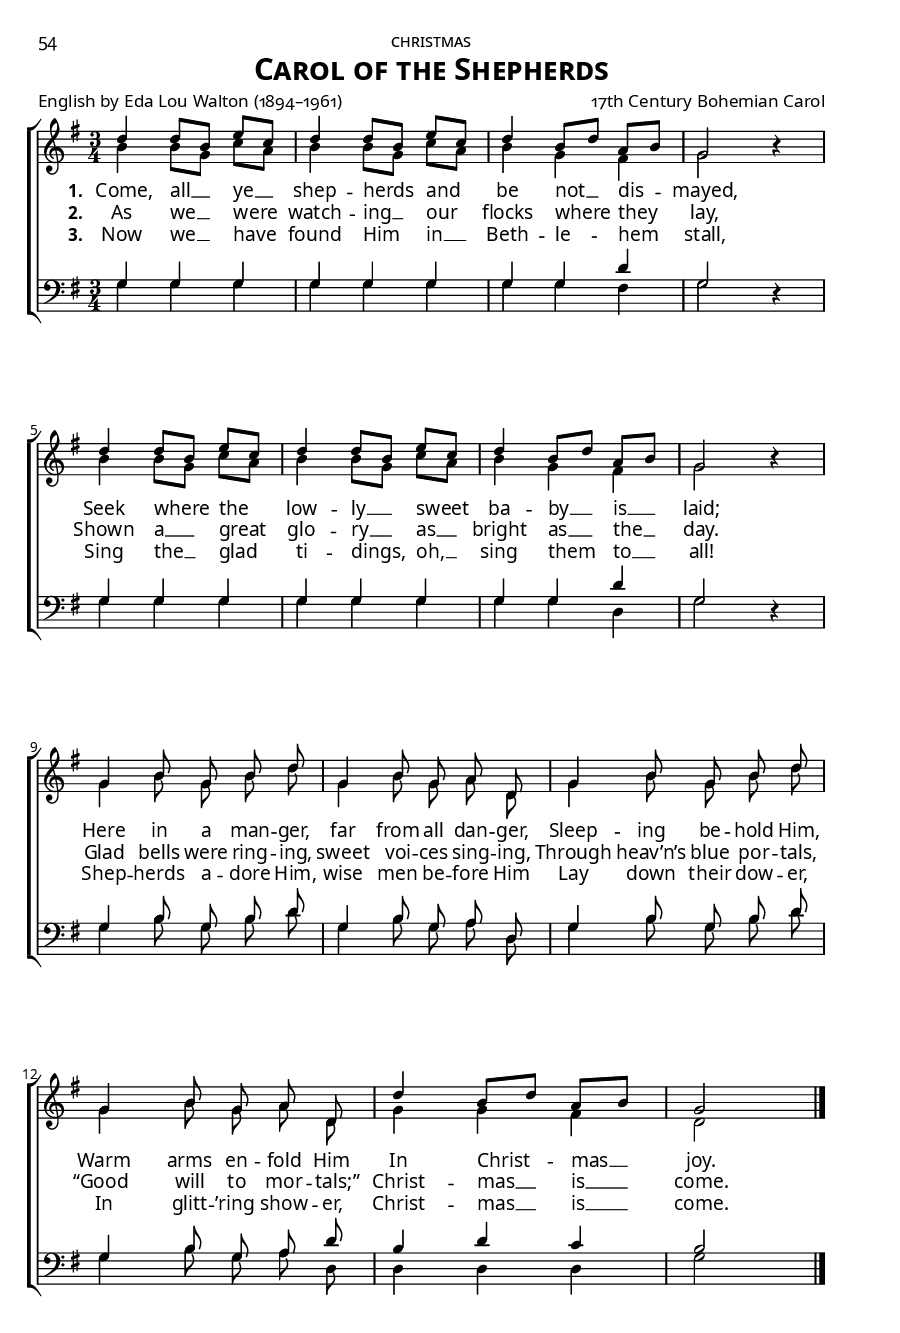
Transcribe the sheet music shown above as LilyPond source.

\version "2.14.2"
\include "util.ly"
\header {
  title = \markup{\override #'(font-name . "Garamond Premier Pro Semibold"){ \abs-fontsize #15 \smallCapsOldStyle"Carol of the Shepherds"}}
  poet = \markup\oldStyleNum"English by Eda Lou Walton (1894–1961)"
  composer = \markup\oldStyleNum"17th Century Bohemian Carol"
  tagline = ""
}
\paper {
  paper-height = 9\in
  paper-width = 6\in
  indent = 0\in
  %system-system-spacing = #'((basic-distance . 10) (padding . 0))
  %system-system-spacing =
  %  #'((basic-distance . 0)
  %     (minimum-distance . 0)
  %     (padding . -0.35)
  %     (stretchability . 100))
  ragged-last-bottom = ##f
  ragged-bottom = ##f
  two-sided = ##t
  inner-margin = 0.5\in
  outer-margin = 0.25\in
  top-margin = 0.25\in
  bottom-margin = 0.25\in
  first-page-number = #054
  print-first-page-number = ##t
  headerLine = \markup{\override #'(font-name . "Garamond Premier Pro") \smallCapsOldStyle"christmas"}
  oddHeaderMarkup = \markup\fill-line{
     \override #'(font-name . "Garamond Premier Pro")\abs-fontsize #8.5
     \combine 
        \fill-line{"" \on-the-fly #print-page-number-check-first
        \oldStylePageNum""
        }
        \fill-line{\headerLine}
  }
  evenHeaderMarkup = \markup {
     \override #'(font-name . "Garamond Premier Pro")\abs-fontsize #8.5
     \combine
        \on-the-fly #print-page-number-check-first
        \oldStylePageNum""
        \fill-line{\headerLine}
  }
}
#(set-global-staff-size 15) \paper{ #(define fonts (make-pango-font-tree "GoudyOlSt BT" "Garamond Premier Pro" "Garamond Premier Pro" (/ 15 20))) }
global = {
  \key g \major
  \time 3/4
  \autoBeamOff
}

sopMusic = \relative c'' {
  d4 d8[ b] e[ c] |
  d4 d8[ b] e[ c] |
  d4 b8[ d] a[ b] g2 b4\rest | \break
  
  d4 d8[ b] e[ c] |
  d4 d8[ b] e[ c] |
  d4 b8[ d] a[ b] g2 b4\rest | \break
  
  g4 b8\noBeam g\noBeam b\noBeam d\noBeam |
  g,4 b8\noBeam g\noBeam a\noBeam d,\noBeam |
  g4 b8\noBeam g\noBeam b\noBeam d\noBeam | \break
  
  g,4 b8\noBeam g\noBeam a\noBeam d,\noBeam |
  d'4 b8[ d] a[ b] |
  \partial 2 g2 \bar "|."
}
sopWords = \lyricmode {
  
}

altoMusic = \relative c'' {
  b4 b8[ g] c[ a] |
  b4 b8[ g] c[ a] |
  b4 g fis g2 s4 |
  
  b4 b8[ g] c[ a] |
  b4 b8[ g] c[ a] |
  b4 g fis g2 s4 |
  
  g4 b8\noBeam g\noBeam b\noBeam d\noBeam |
  g,4 b8\noBeam g\noBeam a\noBeam d,\noBeam |
  g4 b8\noBeam g\noBeam b\noBeam d\noBeam |
  
  g,4 b8\noBeam g\noBeam a\noBeam d,\noBeam |
  g4 g fis |
  d2 \bar "|."
}
altoWords = \lyricmode {
  \dropLyricsV
  \set stanza = #"1. "
  Come, all __ ye __ shep -- herds and
%8.5x11 __
  be not __ dis -- mayed,
  Seek where the low -- ly __ sweet ba -- by __ is __ laid;
  Here in a man -- ger,
  far from all dan -- ger,
  Sleep -- ing be -- hold Him,
  Warm arms en -- fold Him
  In Christ -- mas __ joy.
}
altoWordsII = \lyricmode {
  \dropLyricsV
  \set stanza = #"2. "
  As we __ were watch -- ing __ our
%8.5x11 __
  flocks where they lay,
  Shown a __ great glo -- ry __ as __ bright as __ the __ day.
  Glad bells were ring -- ing, sweet voi -- ces sing -- ing,
  Through heav’n’s blue por -- tals, “Good will to mor -- tals;”
  Christ -- mas __ is __ come.
}
altoWordsIII = \lyricmode {
  \dropLyricsV
  \set stanza = #"3. "
  Now we __ have found Him in __ Beth -- le -- hem stall,
  Sing the __ glad ti -- dings, oh, __ sing them to __ all!
  Shep -- herds a -- dore Him, wise men be -- fore Him
  Lay down their dow -- er, In glitt -- ’ring show -- er,
  Christ -- mas __ is __ come.
}
altoWordsIV = \lyricmode {

}

tenorMusic = \relative c' {
  g4 g g |
  g g g |
  g g d' |
  g,2 s4 |
  
  g g g |
  g g g |
  g g d' |
  g, 2 s4 |
  
  g4 b8\noBeam g\noBeam b\noBeam d\noBeam |
  g,4 b8\noBeam g\noBeam a\noBeam d,\noBeam |
  g4 b8\noBeam g\noBeam b\noBeam d\noBeam |
  
  g,4 b8\noBeam g\noBeam a\noBeam d\noBeam |
  b4 d c |
  b2 \bar "|."
}
tenorWords = \lyricmode {

}

bassMusic = \relative c' {
  g4 g g |
  g g g |
  g g fis |
  g2 d4\rest |
  
  g g g |
  g g g |
  g g d |
  g2 d4\rest |
  
  g4 b8\noBeam g\noBeam b\noBeam d\noBeam |
  g,4 b8\noBeam g\noBeam a\noBeam d,\noBeam |
  g4 b8\noBeam g\noBeam b\noBeam d\noBeam |
  
  g,4 b8\noBeam g\noBeam a\noBeam d,\noBeam |
  d4 d d |
  g2 \bar "|."
}
bassWords = \lyricmode {

}

\score {
  <<
   \new ChoirStaff <<
%    \new Lyrics = sopranos \with { \override VerticalAxisGroup #'nonstaff-relatedstaff-spacing = #'((basic-distance . 1)) }
    \new Staff = women <<
      \new Voice = "sopranos" { \voiceOne << \global \sopMusic >> }
      \new Voice = "altos" { \voiceTwo << \global \altoMusic >> }
    >>
    \new Lyrics \with { alignAboveContext = #"women" \override VerticalAxisGroup #'nonstaff-relatedstaff-spacing = #'((basic-distance . 1))} \lyricsto "sopranos" \sopWords
    \new Lyrics = "altosIV"  \with { alignBelowContext = #"women" } \lyricsto "sopranos" \altoWordsIV
    \new Lyrics = "altosIII"  \with { alignBelowContext = #"women" } \lyricsto "sopranos" \altoWordsIII
    \new Lyrics = "altosII"  \with { alignBelowContext = #"women" } \lyricsto "sopranos" \altoWordsII
    \new Lyrics = "altos"  \with { alignBelowContext = #"women" } \lyricsto "sopranos" \altoWords
   \new Staff = men <<
      \clef bass
      \new Voice = "tenors" { \voiceOne << \global \tenorMusic >> }
      \new Voice = "basses" { \voiceTwo << \global \bassMusic >> }
    >>
    \new Lyrics \with { alignAboveContext = #"men" \override VerticalAxisGroup #'nonstaff-relatedstaff-spacing = #'((basic-distance . 1)) } \lyricsto "tenors" \tenorWords
    \new Lyrics \with { alignBelowContext = #"men" \override VerticalAxisGroup #'nonstaff-relatedstaff-spacing = #'((basic-distance . 1)) } \lyricsto "basses" \bassWords
  >>
%    \new PianoStaff << \new Staff { \new Voice { \pianoRH } } \new Staff { \clef "bass" \pianoLH } >>
  >>
  \layout {
    \context {
      \Score
      %\override SpacingSpanner #'base-shortest-duration = #(ly:make-moment 1 8)
      %\override SpacingSpanner #'common-shortest-duration = #(ly:make-moment 1 4)
    }
    \context {
      % Remove all empty staves
      % \Staff \RemoveEmptyStaves \override VerticalAxisGroup #'remove-first = ##t
    }
    \context {
      \Lyrics
      \override LyricText #'X-offset = #center-on-word
    }
  }
  \midi {
    \tempo 4 = 120
    \set Staff.midiInstrument = "flute"
  
    \context {
      \Voice
      \remove "Dynamic_performer"
    }
  }
}
